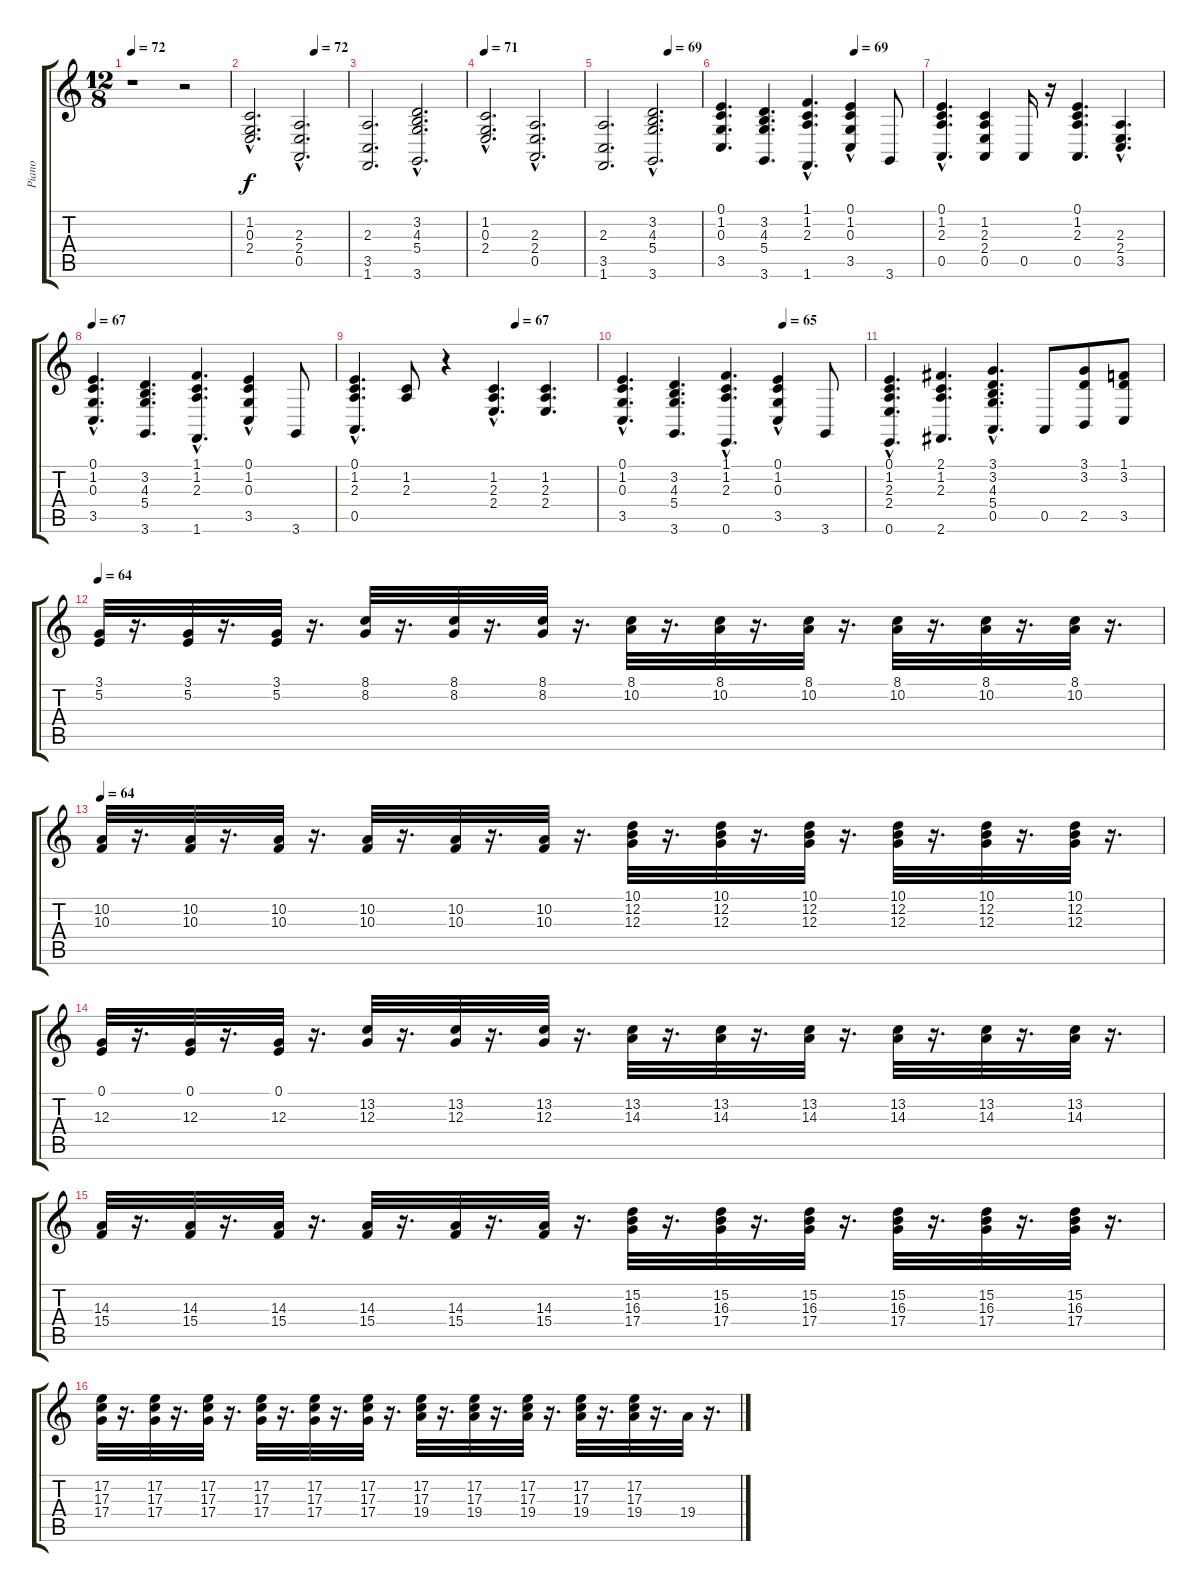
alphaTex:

\track ("Piano" "Piano") {instrument acousticgrandpiano}
\staff {score tabs}
\tuning (E4 B3 G3 D3 A2 E2) {hide}
\ts (12 8)
\tempo 72
\clef g2
\ks c
r.1{dy f instrument acousticgrandpiano} r.2 |
\tempo (72 0.6666666666666666)
(1.2 0.3 2.4{hac}).2{d} (2.3{hac} 2.4 0.5).2{d volume 15} |
(2.3 3.5 1.6).2{d} (3.2 4.3 5.4{hac} 3.6).2{d} |
\tempo 71
(1.2 0.3 2.4{hac}).2{d} (2.3{hac} 2.4 0.5).2{d} |
\tempo (69 0.6666666666666666)
(2.3 3.5 1.6).2{d} (3.2 4.3 5.4{hac} 3.6).2{d} |
\tempo (69 0.6666666666666666)
(0.1 1.2 0.3 3.5).4{d} (3.2 4.3 5.4 3.6).4{d} (1.1 1.2{hac} 2.3 1.6).4{d} (0.1{hac} 1.2{hac} 0.3{hac} 3.5{hac}).4 3.6.8 |
(0.1 1.2{hac} 2.3{hac} 0.5{hac}).4{d} (1.2 2.3 2.4 0.5).4 0.5.16 r.16 (0.1 1.2 2.3 0.5).4{d} (2.3 2.4 3.5{hac}).4{d} |
\tempo 67
(0.1 1.2 0.3{hac} 3.5).4{d} (3.2 4.3 5.4 3.6).4{d} (1.1 1.2{hac} 2.3 1.6).4{d} (0.1{hac} 1.2{hac} 0.3{hac} 3.5{hac}).4 3.6.8 |
\tempo (67 0.6666666666666666)
(0.1 1.2{hac} 2.3{hac} 0.5).4{d} (1.2 2.3).8 r.4 (1.2 2.3 2.4{hac}).4{d} (1.2 2.3 2.4).4{d} |
\tempo (65 0.6666666666666666)
(0.1 1.2 0.3{hac} 3.5).4{d} (3.2 4.3 5.4 3.6).4{d} (1.1 1.2{hac} 2.3 0.6).4{d} (0.1{hac} 1.2{hac} 0.3{hac} 3.5{hac}).4 3.6.8 |
(0.1 1.2{hac} 2.3{hac} 2.4 0.6).4{d} (2.1 1.2 2.3 2.6).4{d} (3.1 3.2 4.3 5.4 0.5{hac}).4{d} 0.5.8 (3.1 3.2 2.5).8 (1.1 3.2 3.5).8 |
\tempo 64
(3.1 5.2).32 r.16{d} (3.1 5.2).32{volume 9} r.16{d} (3.1 5.2).32 r.16{d} (8.1 8.2).32 r.16{d} (8.1 8.2).32 r.16{d} (8.1 8.2).32 r.16{d} (8.1 10.2).32 r.16{d} (8.1 10.2).32 r.16{d} (8.1 10.2).32 r.16{d} (8.1 10.2).32 r.16{d} (8.1 10.2).32 r.16{d} (8.1 10.2).32 r.16{d} |
\tempo 64
(10.2 10.3).32 r.16{d} (10.2 10.3).32 r.16{d} (10.2 10.3).32 r.16{d} (10.2 10.3).32 r.16{d} (10.2 10.3).32 r.16{d} (10.2 10.3).32 r.16{d} (10.1 12.2 12.3).32 r.16{d} (10.1 12.2 12.3).32 r.16{d} (10.1 12.2 12.3).32 r.16{d} (10.1 12.2 12.3).32 r.16{d} (10.1 12.2 12.3).32 r.16{d} (10.1 12.2 12.3).32 r.16{d} |
(0.1 12.3).32 r.16{d} (0.1 12.3).32{volume 9} r.16{d} (0.1 12.3).32 r.16{d} (13.2 12.3).32 r.16{d} (13.2 12.3).32 r.16{d} (13.2 12.3).32 r.16{d} (13.2 14.3).32 r.16{d} (13.2 14.3).32 r.16{d} (13.2 14.3).32 r.16{d} (13.2 14.3).32 r.16{d} (13.2 14.3).32 r.16{d} (13.2 14.3).32 r.16{d} |
(14.3 15.4).32 r.16{d} (14.3 15.4).32 r.16{d} (14.3 15.4).32 r.16{d} (14.3 15.4).32 r.16{d} (14.3 15.4).32 r.16{d} (14.3 15.4).32 r.16{d} (15.2 16.3 17.4).32 r.16{d} (15.2 16.3 17.4).32 r.16{d} (15.2 16.3 17.4).32 r.16{d} (15.2 16.3 17.4).32 r.16{d} (15.2 16.3 17.4).32 r.16{d} (15.2 16.3 17.4).32 r.16{d} |
(17.2 17.3 17.4).32 r.16{d} (17.2 17.3 17.4).32 r.16{d} (17.2 17.3 17.4).32 r.16{d} (17.2 17.3 17.4).32 r.16{d} (17.2 17.3 17.4).32 r.16{d} (17.2 17.3 17.4).32 r.16{d} (17.2 17.3 19.4).32 r.16{d} (17.2 17.3 19.4).32 r.16{d} (17.2 17.3 19.4).32 r.16{d} (17.2 17.3 19.4).32 r.16{d} (17.2 17.3 19.4).32 r.16{d} 19.4.32 r.16{d}
